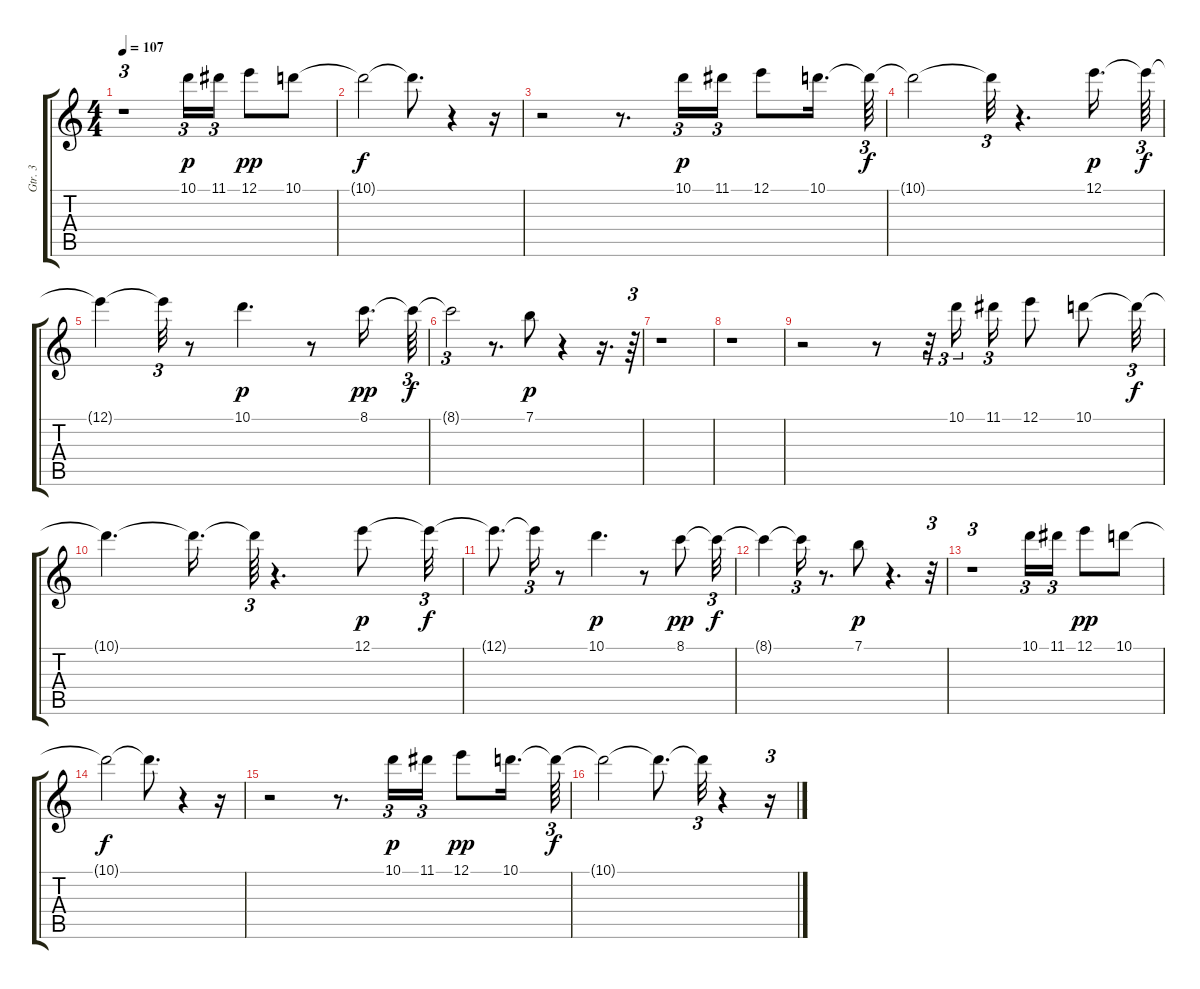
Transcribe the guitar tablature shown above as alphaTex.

\track ("Gtr. 3" "Gtr. 3") {instrument electricguitarjazz}
\staff {score tabs}
\tuning (E4 B3 G3 D3 A2 E2) {hide}
\ts (4 4)
\tempo 107
\clef g2
\ks c
r.1{tu (3 2) dy f} 10.1.16{tu (3 2) dy p} 11.1.16{tu (3 2)} 12.1.8{dy pp} 10.1.8 |
10.1{t}.2{dy f} 10.1{t}.8{d} r.4 r.16 |
r.2 r.8{d} 10.1.16{tu (3 2) dy p} 11.1.16{tu (3 2)} 12.1.8 10.1.16{d} 10.1{t}.64{tu (3 2) dy f} |
10.1{t}.2 10.1{t}.32{tu (3 2)} r.4{d} 12.1.16{d dy p} 12.1{t}.64{tu (3 2) dy f} |
12.1{t}.4 12.1{t}.32{tu (3 2)} r.8 10.1.4{d dy p} r.8 8.1.16{d dy pp} 8.1{t}.64{tu (3 2) dy f} |
8.1{t}.2{tu (3 2)} r.8{d} 7.1.8{dy p} r.4 r.16{d} r.64{tu (3 2)} |
r.1 |
r.1 |
r.2 r.8 r.32{tu (3 2)} 10.1.16{tu (3 2) beam splitsecondary} 11.1.16{tu (3 2)} 12.1.8 10.1.8 10.1{t}.32{tu (3 2) dy f} |
10.1{t}.4{d} 10.1{t}.16{d} 10.1{t}.64{tu (3 2)} r.4{d} 12.1.8{dy p} 12.1{t}.32{tu (3 2) dy f} |
12.1{t}.8{d} 12.1{t}.16{tu (3 2)} r.8 10.1.4{d dy p} r.8 8.1.8{dy pp} 8.1{t}.32{tu (3 2) dy f} |
8.1{t}.4 8.1{t}.16{tu (3 2)} r.8{d} 7.1.8{dy p} r.4{d} r.32{tu (3 2)} |
r.1{tu (3 2)} 10.1.16{tu (3 2)} 11.1.16{tu (3 2)} 12.1.8{dy pp} 10.1.8 |
10.1{t}.2{dy f} 10.1{t}.8{d} r.4 r.16 |
r.2 r.8{d} 10.1.16{tu (3 2) dy p} 11.1.16{tu (3 2)} 12.1.8{dy pp} 10.1.16{d} 10.1{t}.64{tu (3 2) dy f} |
10.1{t}.2 10.1{t}.8{d} 10.1{t}.32{tu (3 2)} r.4 r.16{tu (3 2)}
